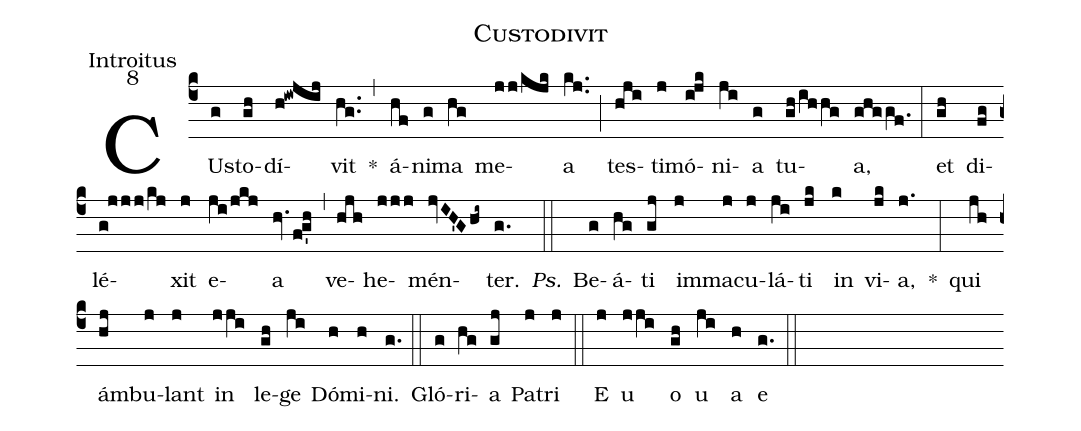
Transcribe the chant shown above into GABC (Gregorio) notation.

name:Custodivit;
office-part:Introitus;
mode:8;
%%
(c4) CUs(g)to(gh)dí(h!iwjij)vit(hg..) *(,) á(hf)ni(g)ma(hg) me(jj/kjk)a(kj..) (;) tes(hji)ti(j)mó(i!jk)ni(ji)a(g) tu(gh/ihhg)a,(ghggf.) (:)
et(gh) di(fg)lé(g!jjj/kj)xit(j) e(ji/jkj)a(hv.f!g'h) (,) ve(hjh)he(jjj)mén(jvIH'Ghi~)ter.(g.) <i>Ps.</i>(::)
Be(g)á(hg)ti(gj) im(j)ma(j)cu(j)lá(ji)ti(jk) in(k) vi(jk)a,(j.) *(:)
qui(jh) ám(hj)bu(j)lant(j) in(jji) le(gh)ge(ji) Dó(h)mi(h)ni.(g.) (::)
Gló(g)ri(hg)a(gj) Pa(j)tri(j) (::)
E(j) u(jji) o(gh) u(ji) a(h) e(g.) (::)
